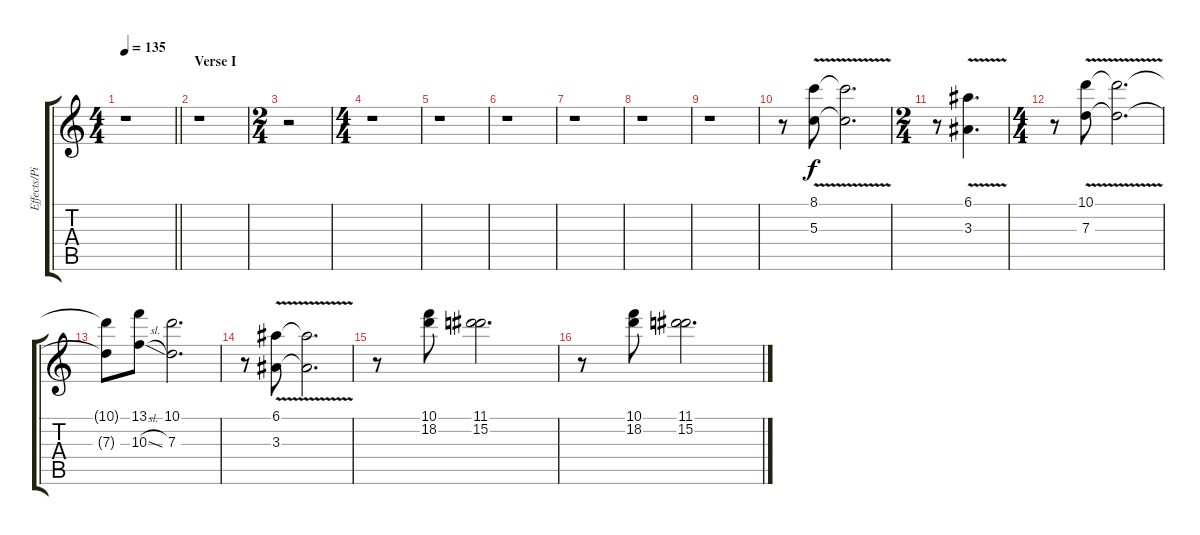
\track ("Effects/Piano" "Effects/Pi") {instrument electricguitarmuted}
\staff {score tabs}
\tuning (E4 B3 G3 D3 A2 E2) {hide}
\ts (4 4)
\tempo 135
\clef g2
\barLineRight lightlight
\ks c
r.1{dy f} |
\section ("" "Verse I")
r.1 |
\ts (2 4)
r.2 |
\ts (4 4)
r.1 |
r.1 |
r.1 |
r.1 |
r.1 |
r.1 |
r.8 (8.1 5.3{v}).8{volume 4 instrument panflute} (8.1{t} 5.3{t}).2{d} |
\ts (2 4)
r.8 (6.1 3.3{v}).4{d} |
\ts (4 4)
r.8 (10.1 7.3{v}).8 (10.1{t} 7.3{t}).2{d} |
(10.1{t} 7.3{t}).8 (13.1 10.3{sl}).8 (10.1 7.3).2{d} |
r.8 (6.1 3.3{v}).8 (6.1{t} 3.3{t}).2{d} |
r.8 (10.1 18.2).8 (11.1 15.2).2{d} |
r.8 (10.1 18.2).8 (11.1 15.2).2{d}
